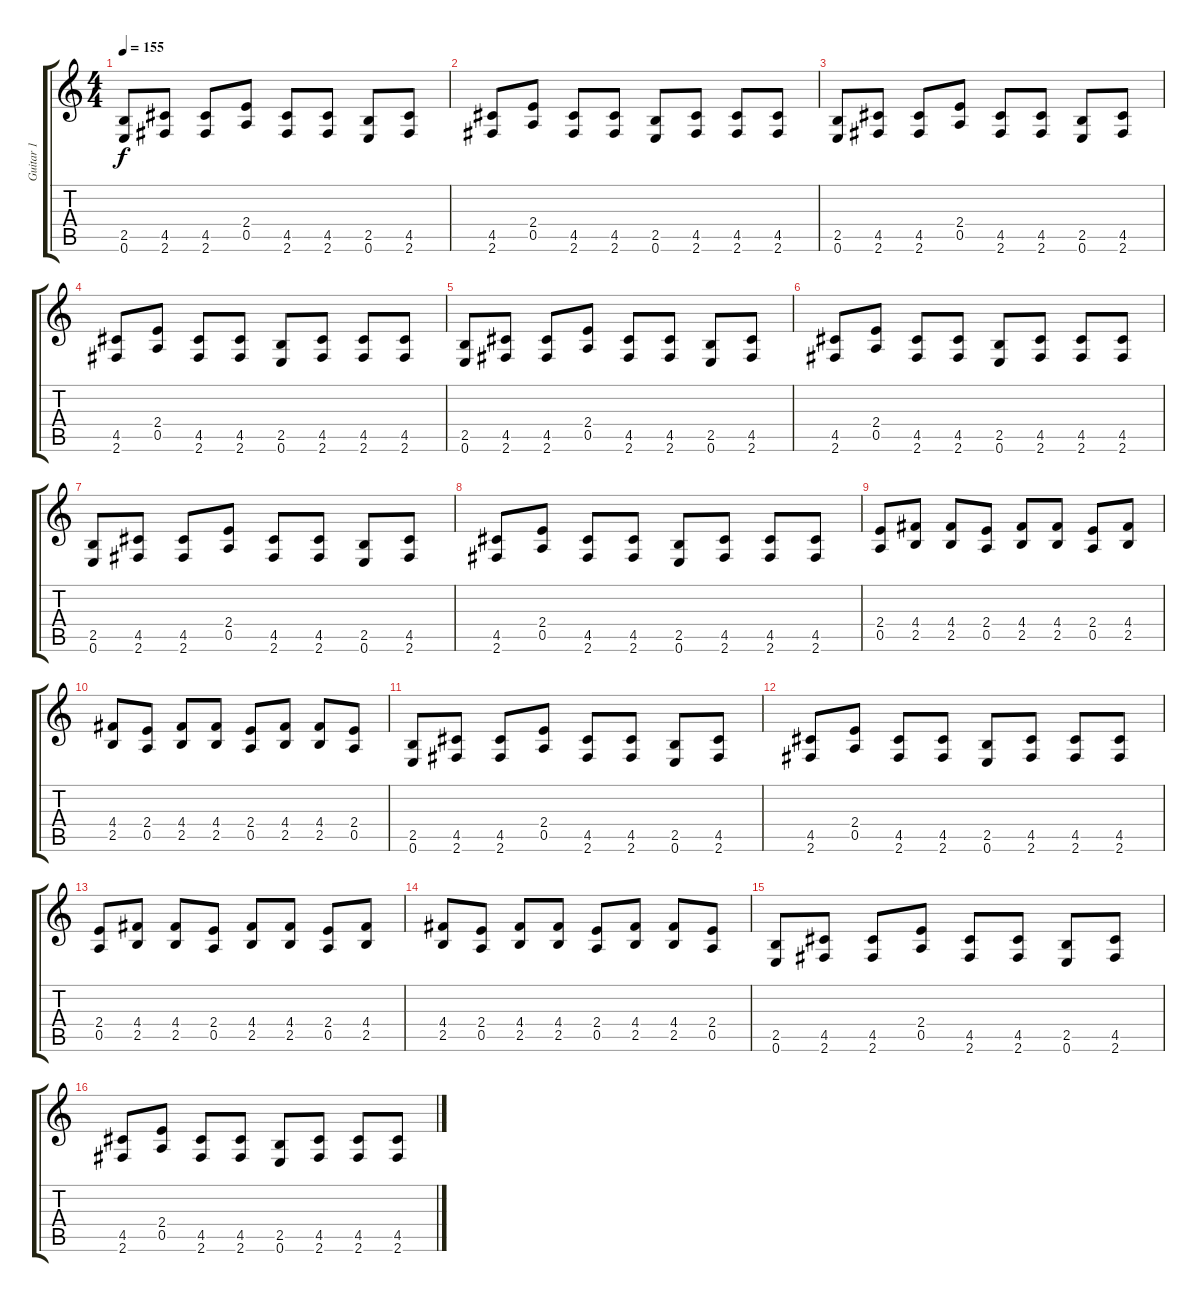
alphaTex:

\track ("Guitar 1" "Guitar 1") {instrument overdrivenguitar}
\staff {score tabs}
\tuning (E4 B3 G3 D3 A2 E2) {hide}
\ts (4 4)
\tempo 155
\clef g2
\ks c
(2.5 0.6).8{dy f} (4.5 2.6).8 (4.5 2.6).8 (2.4 0.5).8 (4.5 2.6).8 (4.5 2.6).8 (2.5 0.6).8 (4.5 2.6).8 |
(4.5 2.6).8 (2.4 0.5).8 (4.5 2.6).8 (4.5 2.6).8 (2.5 0.6).8 (4.5 2.6).8 (4.5 2.6).8 (4.5 2.6).8 |
(2.5 0.6).8 (4.5 2.6).8 (4.5 2.6).8 (2.4 0.5).8 (4.5 2.6).8 (4.5 2.6).8 (2.5 0.6).8 (4.5 2.6).8 |
(4.5 2.6).8 (2.4 0.5).8 (4.5 2.6).8 (4.5 2.6).8 (2.5 0.6).8 (4.5 2.6).8 (4.5 2.6).8 (4.5 2.6).8 |
(2.5 0.6).8 (4.5 2.6).8 (4.5 2.6).8 (2.4 0.5).8 (4.5 2.6).8 (4.5 2.6).8 (2.5 0.6).8 (4.5 2.6).8 |
(4.5 2.6).8 (2.4 0.5).8 (4.5 2.6).8 (4.5 2.6).8 (2.5 0.6).8 (4.5 2.6).8 (4.5 2.6).8 (4.5 2.6).8 |
(2.5 0.6).8 (4.5 2.6).8 (4.5 2.6).8 (2.4 0.5).8 (4.5 2.6).8 (4.5 2.6).8 (2.5 0.6).8 (4.5 2.6).8 |
(4.5 2.6).8 (2.4 0.5).8 (4.5 2.6).8 (4.5 2.6).8 (2.5 0.6).8 (4.5 2.6).8 (4.5 2.6).8 (4.5 2.6).8 |
(2.4 0.5).8 (4.4 2.5).8 (4.4 2.5).8 (2.4 0.5).8 (4.4 2.5).8 (4.4 2.5).8 (2.4 0.5).8 (4.4 2.5).8 |
(4.4 2.5).8 (2.4 0.5).8 (4.4 2.5).8 (4.4 2.5).8 (2.4 0.5).8 (4.4 2.5).8 (4.4 2.5).8 (2.4 0.5).8 |
(2.5 0.6).8 (4.5 2.6).8 (4.5 2.6).8 (2.4 0.5).8 (4.5 2.6).8 (4.5 2.6).8 (2.5 0.6).8 (4.5 2.6).8 |
(4.5 2.6).8 (2.4 0.5).8 (4.5 2.6).8 (4.5 2.6).8 (2.5 0.6).8 (4.5 2.6).8 (4.5 2.6).8 (4.5 2.6).8 |
(2.4 0.5).8 (4.4 2.5).8 (4.4 2.5).8 (2.4 0.5).8 (4.4 2.5).8 (4.4 2.5).8 (2.4 0.5).8 (4.4 2.5).8 |
(4.4 2.5).8 (2.4 0.5).8 (4.4 2.5).8 (4.4 2.5).8 (2.4 0.5).8 (4.4 2.5).8 (4.4 2.5).8 (2.4 0.5).8 |
(2.5 0.6).8 (4.5 2.6).8 (4.5 2.6).8 (2.4 0.5).8 (4.5 2.6).8 (4.5 2.6).8 (2.5 0.6).8 (4.5 2.6).8 |
(4.5 2.6).8 (2.4 0.5).8 (4.5 2.6).8 (4.5 2.6).8 (2.5 0.6).8 (4.5 2.6).8 (4.5 2.6).8 (4.5 2.6).8
